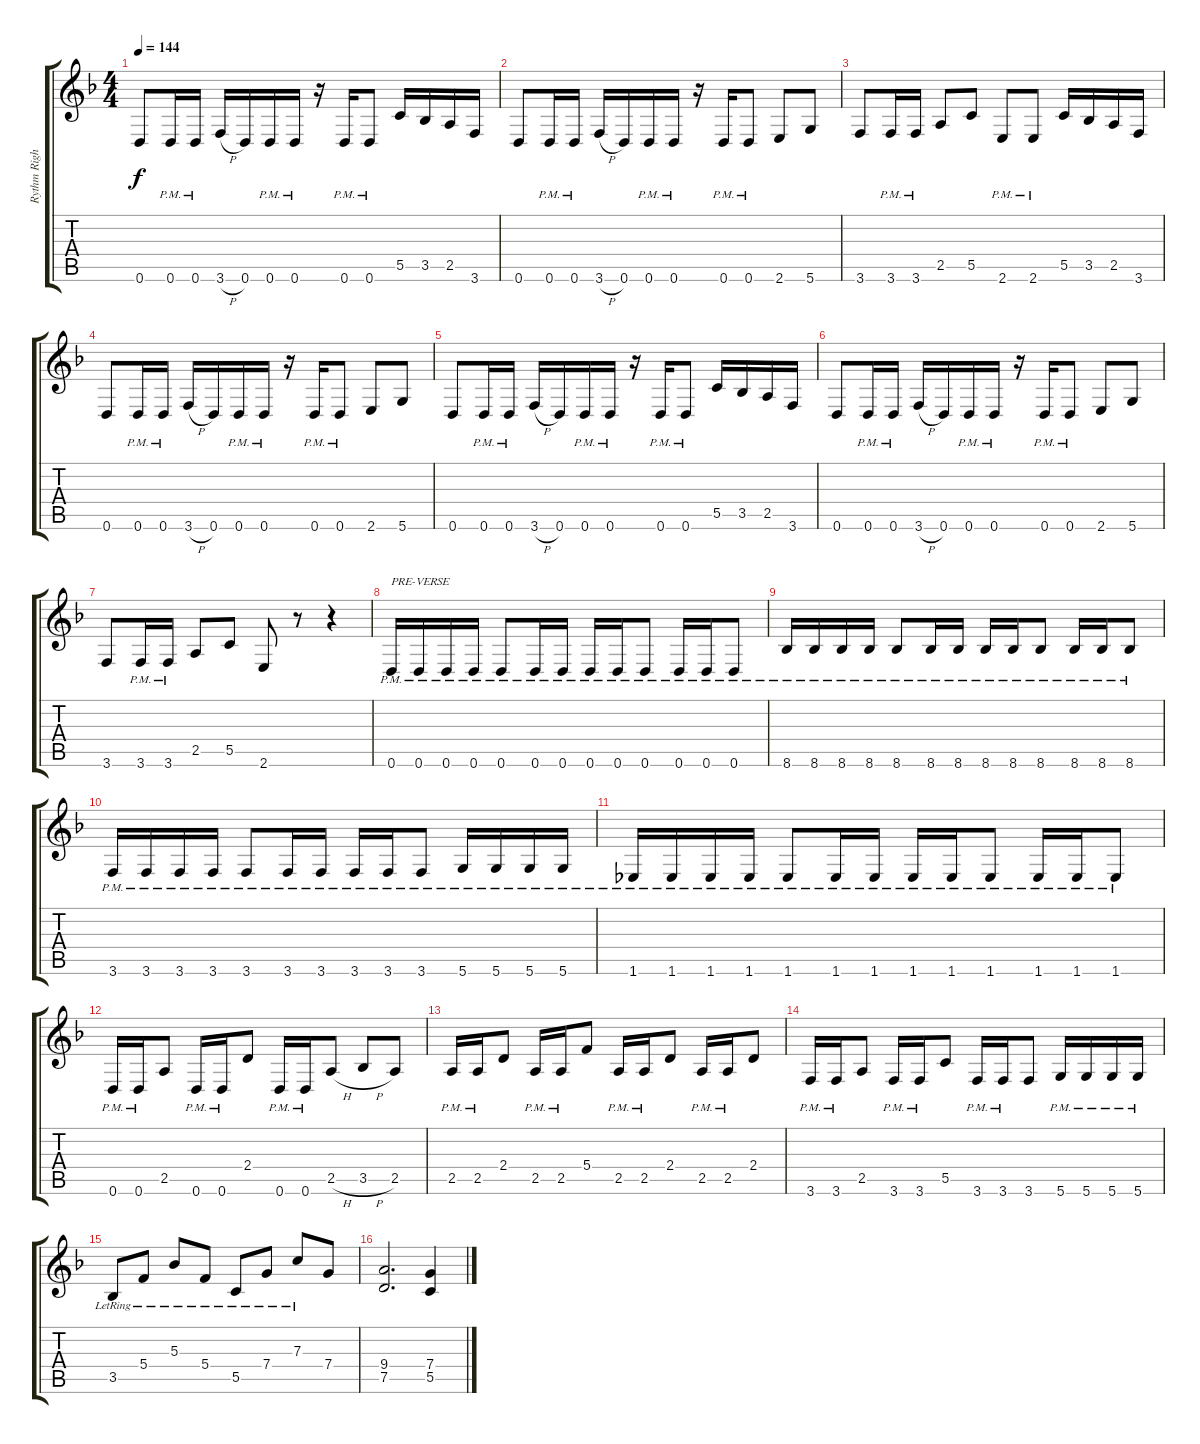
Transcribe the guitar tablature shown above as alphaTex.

\track ("Rythm Right Channel" "Rythm Righ") {instrument distortionguitar}
\staff {score tabs}
\tuning (D4 A3 F3 C3 G2 D2) {hide}
\ts (4 4)
\tempo 144
\clef g2
\ks dminor
0.6.8{dy f} 0.6{pm}.16 0.6{pm}.16 3.6{h}.16 0.6.16 0.6{pm}.16 0.6{pm}.16 r.16 0.6{pm}.16 0.6{pm}.8 5.5.16 3.5.16 2.5.16 3.6.16 |
0.6.8 0.6{pm}.16 0.6{pm}.16 3.6{h}.16 0.6.16 0.6{pm}.16 0.6{pm}.16 r.16 0.6{pm}.16 0.6{pm}.8 2.6.8 5.6.8 |
3.6.8 3.6{pm}.16 3.6{pm}.16 2.5.8 5.5.8 2.6{pm}.8 2.6{pm}.8 5.5.16 3.5.16 2.5.16 3.6.16 |
0.6.8 0.6{pm}.16 0.6{pm}.16 3.6{h}.16 0.6.16 0.6{pm}.16 0.6{pm}.16 r.16 0.6{pm}.16 0.6{pm}.8 2.6.8 5.6.8 |
0.6.8 0.6{pm}.16 0.6{pm}.16 3.6{h}.16 0.6.16 0.6{pm}.16 0.6{pm}.16 r.16 0.6{pm}.16 0.6{pm}.8 5.5.16 3.5.16 2.5.16 3.6.16 |
0.6.8 0.6{pm}.16 0.6{pm}.16 3.6{h}.16 0.6.16 0.6{pm}.16 0.6{pm}.16 r.16 0.6{pm}.16 0.6{pm}.8 2.6.8 5.6.8 |
3.6.8 3.6{pm}.16 3.6{pm}.16 2.5.8 5.5.8 2.6.8 r.8 r.4 |
0.6{pm}.16{txt "PRE-VERSE"} 0.6{pm}.16 0.6{pm}.16 0.6{pm}.16 0.6{pm}.8 0.6{pm}.16 0.6{pm}.16 0.6{pm}.16 0.6{pm}.16 0.6{pm}.8 0.6{pm}.16 0.6{pm}.16 0.6{pm}.8 |
8.6{pm}.16 8.6{pm}.16 8.6{pm}.16 8.6{pm}.16 8.6{pm}.8 8.6{pm}.16 8.6{pm}.16 8.6{pm}.16 8.6{pm}.16 8.6{pm}.8 8.6{pm}.16 8.6{pm}.16 8.6{pm}.8 |
3.6{pm}.16 3.6{pm}.16 3.6{pm}.16 3.6{pm}.16 3.6{pm}.8 3.6{pm}.16 3.6{pm}.16 3.6{pm}.16 3.6{pm}.16 3.6{pm}.8 5.6{pm}.16 5.6{pm}.16 5.6{pm}.16 5.6{pm}.16 |
1.6{pm}.16 1.6{pm}.16 1.6{pm}.16 1.6{pm}.16 1.6{pm}.8 1.6{pm}.16 1.6{pm}.16 1.6{pm}.16 1.6{pm}.16 1.6{pm}.8 1.6{pm}.16 1.6{pm}.16 1.6{pm}.8 |
0.6{pm}.16 0.6{pm}.16 2.5.8 0.6{pm}.16 0.6{pm}.16 2.4.8 0.6{pm}.16 0.6{pm}.16 2.5{h}.8 3.5{h}.8 2.5.8 |
2.5{pm}.16 2.5{pm}.16 2.4.8 2.5{pm}.16 2.5{pm}.16 5.4.8 2.5{pm}.16 2.5{pm}.16 2.4.8 2.5{pm}.16 2.5{pm}.16 2.4.8 |
3.6{pm}.16 3.6{pm}.16 2.5.8 3.6{pm}.16 3.6{pm}.16 5.5.8 3.6{pm}.16 3.6{pm}.16 3.6.8 5.6{pm}.16 5.6{pm}.16 5.6{pm}.16 5.6{pm}.16 |
3.5{lr}.8 5.4{lr}.8 5.3{lr}.8 5.4{lr}.8 5.5{lr}.8 7.4{lr}.8 7.3{lr}.8 7.4.8 |
(9.4 7.5).2{d} (7.4 5.5).4
